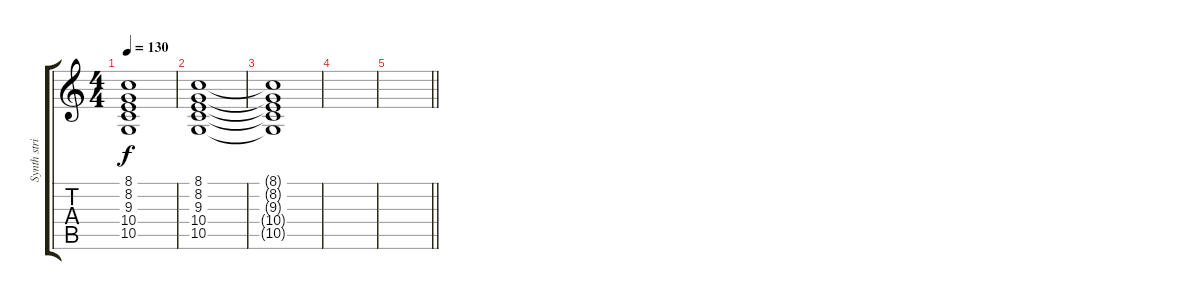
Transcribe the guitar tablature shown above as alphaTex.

\track ("Synth strings" "Synth stri") {instrument stringensemble1}
\staff {score tabs}
\tuning (E4 B3 G3 D3 A2 E2) {hide}
\ts (4 4)
\tempo 130
\clef g2
\ks c
(8.1{t} 8.2{t} 9.3{t} 10.4{t} 10.5{t}).1{dy f} |
(8.1 8.2 9.3 10.4 10.5).1 |
(8.1{t} 8.2{t} 9.3{t} 10.4{t} 10.5{t}).1 |
|
\barLineRight lightlight
